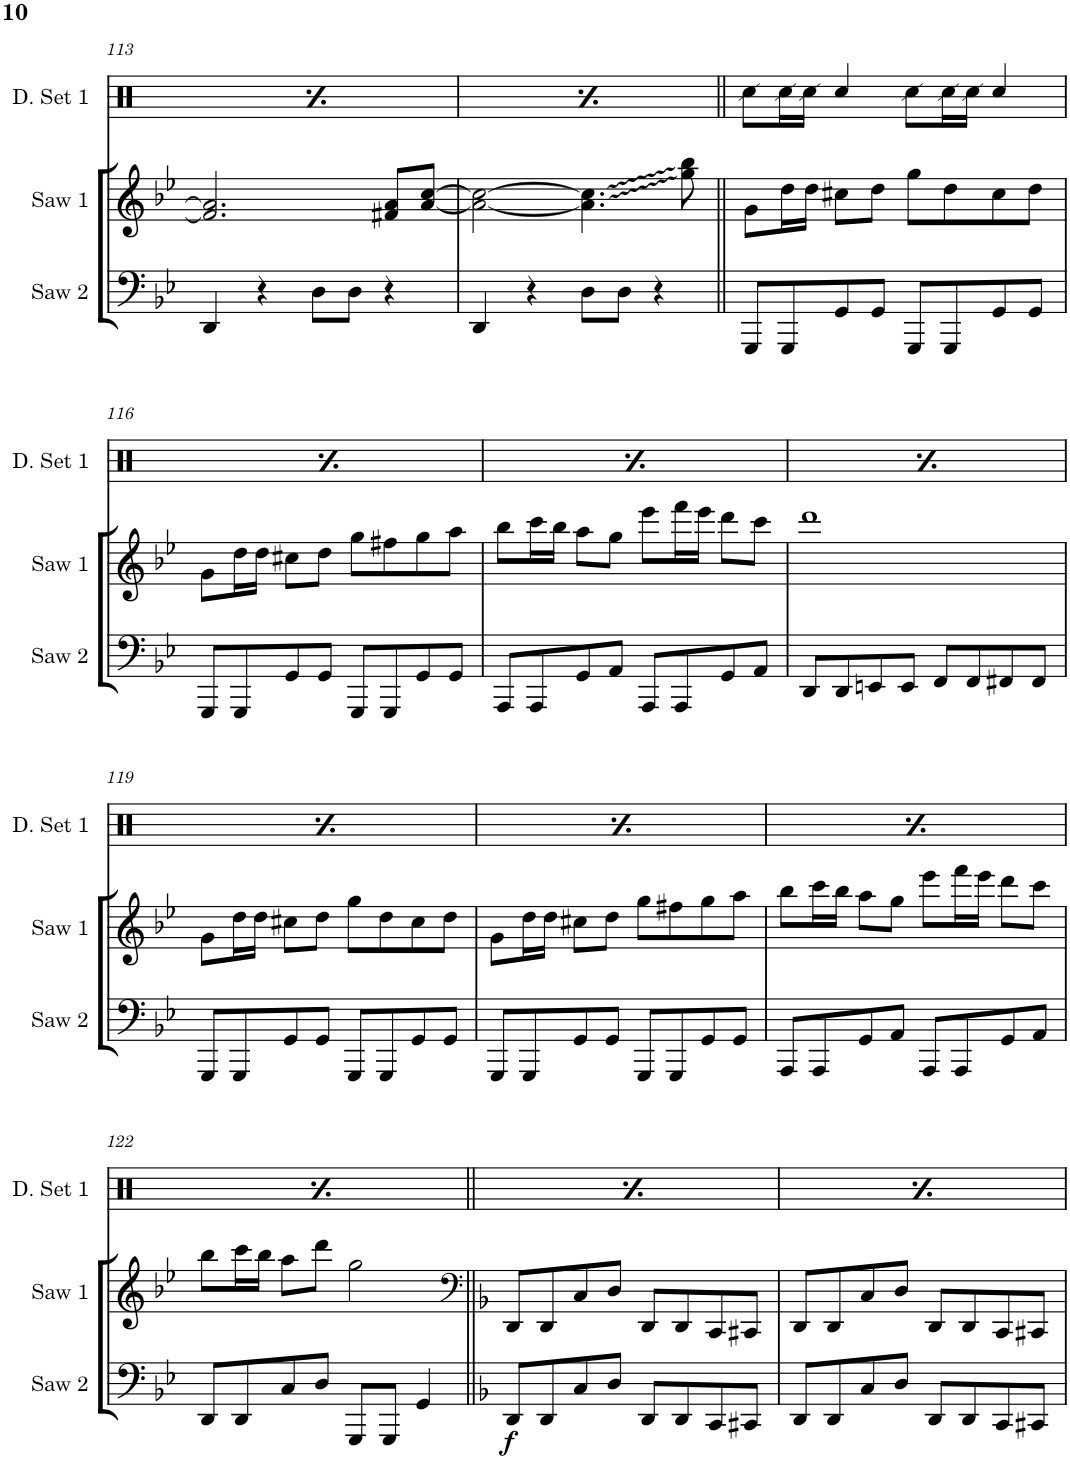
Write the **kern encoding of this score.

**kern	**dynam	**kern	**kern	**dynam
*part3	*part3	*part2	*part1	*part1
*staff3	*staff3	*staff2	*staff1	*staff1
*I"Saw Synthesizer 2	*	*I"Saw Synthesizer 1	*I"Drumset 1	*
*I'Saw 2	*	*I'Saw 1	*I'D. Set 1	*
!!LO:PB:g=z
*clefF4	*	*clefG2	*clefX	*
*k[b-e-]	*	*k[b-e-]	*k[]	*
*M4/4	*	*M4/4	*M4/4	*
*met(c)	*	*met(c)	*met(c)	*
=113	=113	=113	=113	=113
4DD/	.	2.f#/] 2.a/]	4r	.
!	!	!	!	!LO:DY:b
4r	.	.	4Rcc/	ff
8D\L	.	.	4r	.
8D\J	.	.	.	.
4r	.	8f#X/ 8a/L	4Rcc/	.
.	.	[8a/ [8cc/J	.	.
=114	=114	=114	=114	=114
4DD/	.	2a\_ 2cc\_	4r	.
!	!	!	!	!LO:DY:b
4r	.	.	4Rcc/	ff
8D\L	.	4.a\] 4.cc\]	4r	.
8D\J	.	.	.	.
4r	.	.	4Rcc/	.
.	.	8gg\ 8bb-\	.	.
=115||	=115||	=115||	=115||	=115||
8GGG/L	.	8g\L	8Rcc\L	.
8GGG/	.	16dd\L	16Rcc\L	.
.	.	16dd\JJ	16Rcc\JJ	.
8GG/	.	8cc#X\L	4Rcc/	.
8GG/J	.	8dd\J	.	.
8GGG/L	.	8gg\L	8Rcc\L	.
8GGG/	.	8dd\	16Rcc\L	.
.	.	.	16Rcc\JJ	.
8GG/	.	8cc#\	4Rcc/	.
8GG/J	.	8dd\J	.	.
!!LO:LB:g=z
=116	=116	=116	=116	=116
8GGG/L	.	8g\L	8Rcc\L	.
8GGG/	.	16dd\L	16Rcc\L	.
.	.	16dd\JJ	16Rcc\JJ	.
8GG/	.	8cc#X\L	4Rcc/	.
8GG/J	.	8dd\J	.	.
8GGG/L	.	8gg\L	8Rcc\L	.
8GGG/	.	8ff#X\	16Rcc\L	.
.	.	.	16Rcc\JJ	.
8GG/	.	8gg\	4Rcc/	.
8GG/J	.	8aa\J	.	.
=117	=117	=117	=117	=117
8AAA/L	.	8bb-\L	8Rcc\L	.
8AAA/	.	16ccc\L	16Rcc\L	.
.	.	16bb-\JJ	16Rcc\JJ	.
8GG/	.	8aa\L	4Rcc/	.
8AA/J	.	8gg\J	.	.
8AAA/L	.	8eee-\L	8Rcc\L	.
8AAA/	.	16fff\L	16Rcc\L	.
.	.	16eee-\JJ	16Rcc\JJ	.
8GG/	.	8ddd\L	4Rcc/	.
8AA/J	.	8ccc\J	.	.
=118	=118	=118	=118	=118
8DD/L	.	1ddd	8Rcc\L	.
8DD/	.	.	16Rcc\L	.
.	.	.	16Rcc\JJ	.
8EEn/	.	.	4Rcc/	.
8EE/J	.	.	.	.
8FF/L	.	.	8Rcc\L	.
8FF/	.	.	16Rcc\L	.
.	.	.	16Rcc\JJ	.
8FF#X/	.	.	4Rcc/	.
8FF#/J	.	.	.	.
!!LO:LB:g=z
=119	=119	=119	=119	=119
8GGG/L	.	8g\L	8Rcc\L	.
8GGG/	.	16dd\L	16Rcc\L	.
.	.	16dd\JJ	16Rcc\JJ	.
8GG/	.	8cc#X\L	4Rcc/	.
8GG/J	.	8dd\J	.	.
8GGG/L	.	8gg\L	8Rcc\L	.
8GGG/	.	8dd\	16Rcc\L	.
.	.	.	16Rcc\JJ	.
8GG/	.	8cc#\	4Rcc/	.
8GG/J	.	8dd\J	.	.
=120	=120	=120	=120	=120
8GGG/L	.	8g\L	8Rcc\L	.
8GGG/	.	16dd\L	16Rcc\L	.
.	.	16dd\JJ	16Rcc\JJ	.
8GG/	.	8cc#X\L	4Rcc/	.
8GG/J	.	8dd\J	.	.
8GGG/L	.	8gg\L	8Rcc\L	.
8GGG/	.	8ff#X\	16Rcc\L	.
.	.	.	16Rcc\JJ	.
8GG/	.	8gg\	4Rcc/	.
8GG/J	.	8aa\J	.	.
=121	=121	=121	=121	=121
8AAA/L	.	8bb-\L	8Rcc\L	.
8AAA/	.	16ccc\L	16Rcc\L	.
.	.	16bb-\JJ	16Rcc\JJ	.
8GG/	.	8aa\L	4Rcc/	.
8AA/J	.	8gg\J	.	.
8AAA/L	.	8eee-\L	8Rcc\L	.
8AAA/	.	16fff\L	16Rcc\L	.
.	.	16eee-\JJ	16Rcc\JJ	.
8GG/	.	8ddd\L	4Rcc/	.
8AA/J	.	8ccc\J	.	.
!!LO:LB:g=z
=122	=122	=122	=122	=122
8DD/L	.	8bb-\L	8Rcc\L	.
8DD/	.	16ccc\L	16Rcc\L	.
.	.	16bb-\JJ	16Rcc\JJ	.
8C/	.	8aa\L	4Rcc/	.
8D/J	.	8ddd\J	.	.
8GGG/L	.	2gg\	8Rcc\L	.
8GGG/J	.	.	16Rcc\L	.
.	.	.	16Rcc\JJ	.
4GG/	.	.	4Rcc/	.
=123||	=123||	=123||	=123||	=123||
*	*	*clefF4	*	*
*k[b-]	*	*k[b-]	*	*
!	!LO:DY:b	!	!	!
8DD/L	f	8DD/L	8Rcc\L	.
8DD/	.	8DD/	16Rcc\L	.
.	.	.	16Rcc\JJ	.
8C/	.	8C/	4Rcc/	.
8D/J	.	8D/J	.	.
8DD/L	.	8DD/L	8Rcc\L	.
8DD/	.	8DD/	16Rcc\L	.
.	.	.	16Rcc\JJ	.
8CC/	.	8CC/	4Rcc/	.
8CC#X/J	.	8CC#X/J	.	.
=124	=124	=124	=124	=124
8DD/L	.	8DD/L	8Rcc\L	.
8DD/	.	8DD/	16Rcc\L	.
.	.	.	16Rcc\JJ	.
8C/	.	8C/	4Rcc/	.
8D/J	.	8D/J	.	.
8DD/L	.	8DD/L	8Rcc\L	.
8DD/	.	8DD/	16Rcc\L	.
.	.	.	16Rcc\JJ	.
8CC/	.	8CC/	4Rcc/	.
8CC#X/J	.	8CC#X/J	.	.
=	=	=	=	=
*-	*-	*-	*-	*-
